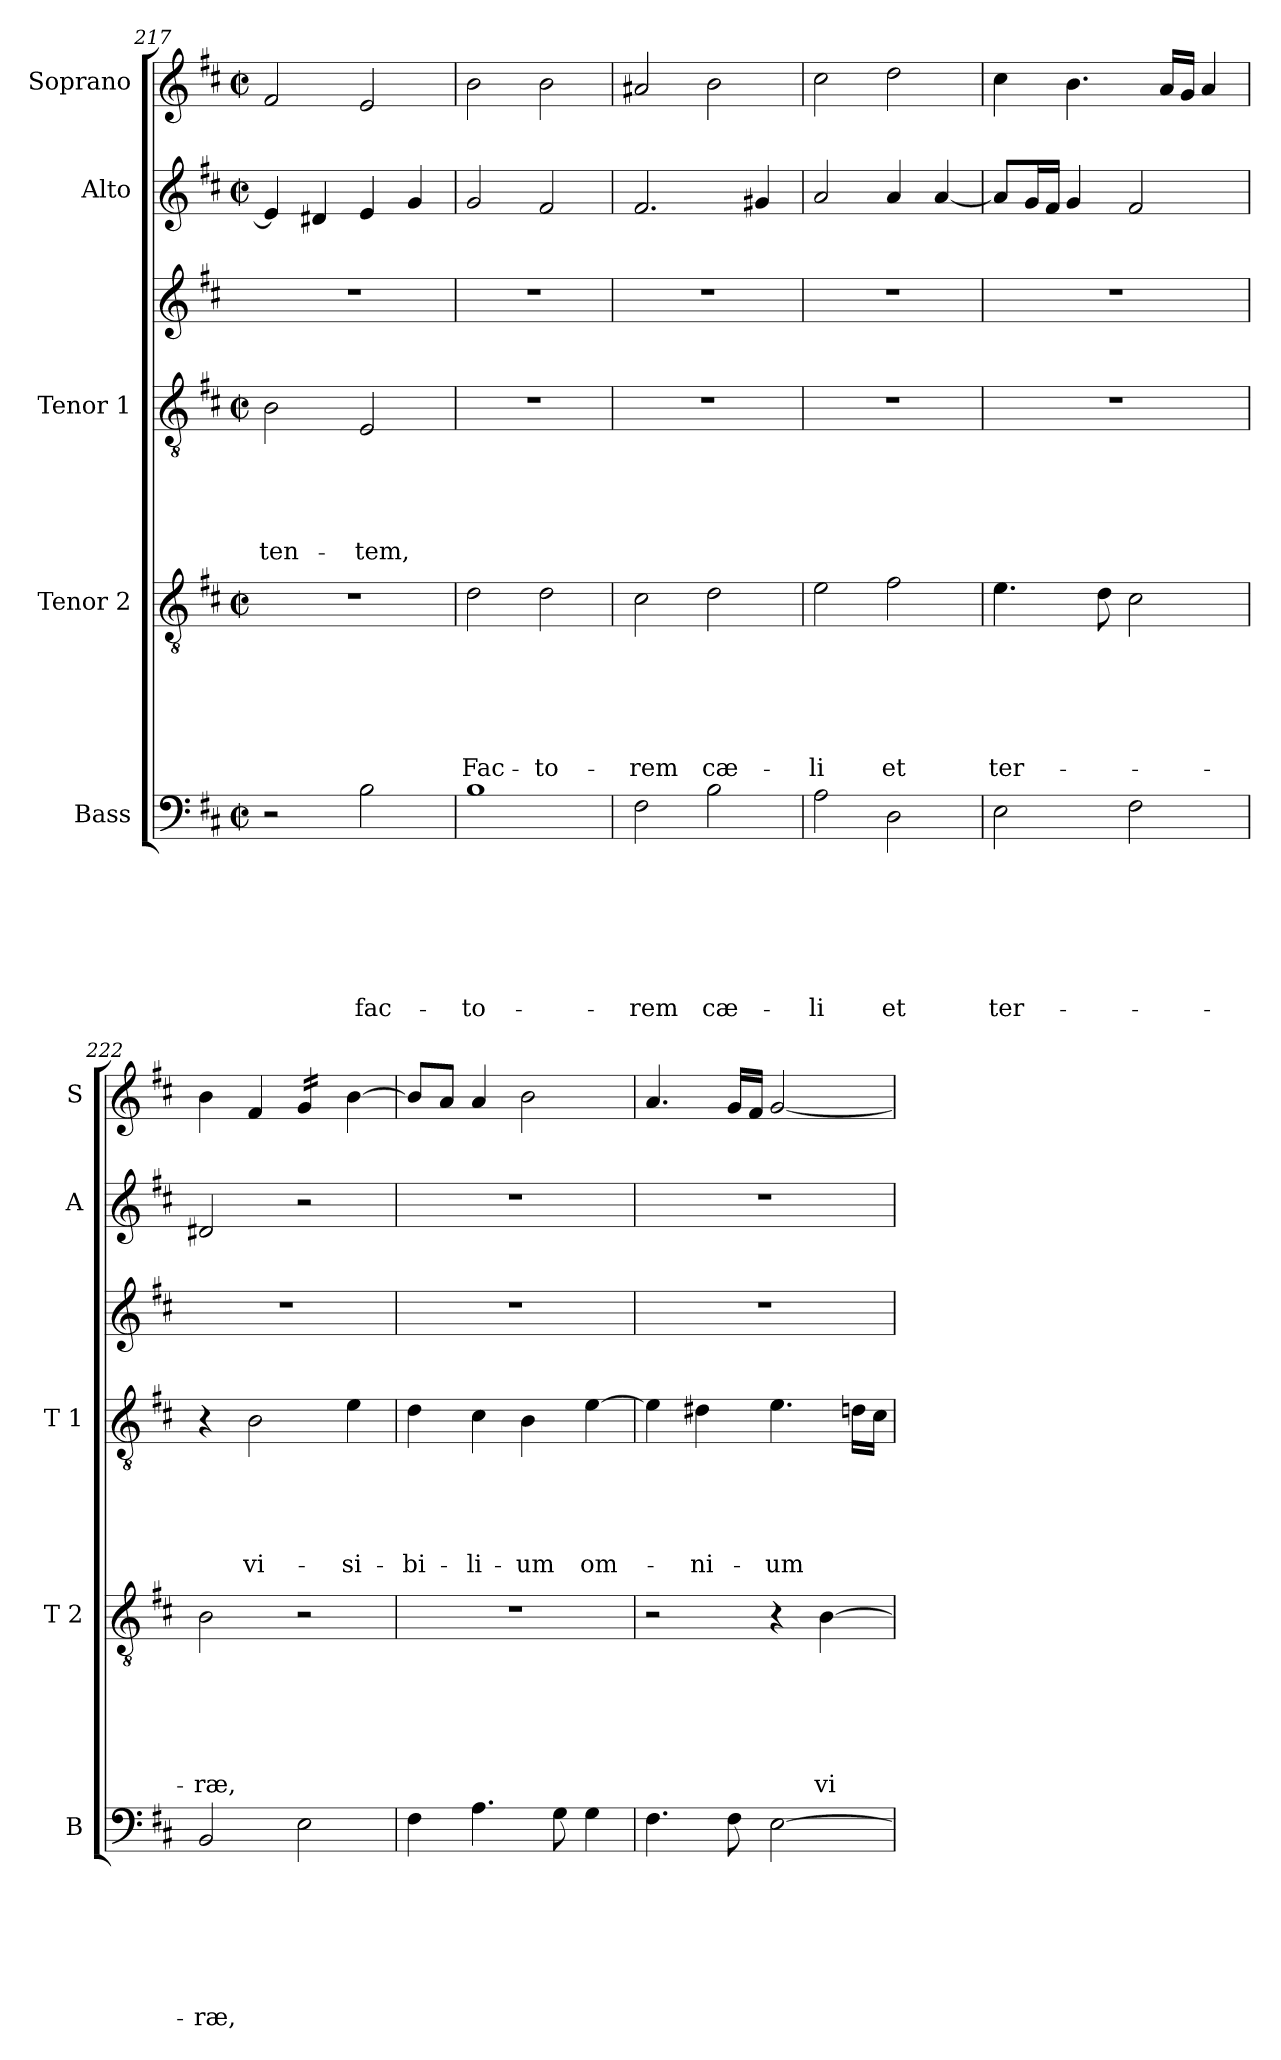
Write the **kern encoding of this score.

**kern	**text	**text	**text	**text	**text	**text	**text	**kern	**text	**text	**text	**text	**text	**text	**kern	**text	**text	**text	**text	**text	**kern	**kern	**kern
*part6	*part6	*part6	*part6	*part6	*part6	*part6	*part6	*part5	*part5	*part5	*part5	*part5	*part5	*part5	*part4	*part4	*part4	*part4	*part4	*part4	*part3	*part2	*part1
*staff6	*staff6	*staff6	*staff6	*staff6	*staff6	*staff6	*staff6	*staff5	*staff5	*staff5	*staff5	*staff5	*staff5	*staff5	*staff4	*staff4	*staff4	*staff4	*staff4	*staff4	*staff3	*staff2	*staff1
*I"Bass	*	*	*	*	*	*	*	*I"Tenor 2	*	*	*	*	*	*	*I"Tenor 1	*	*	*	*	*	*	*I"Alto	*I"Soprano
*I'B	*	*	*	*	*	*	*	*I'T 2	*	*	*	*	*	*	*I'T 1	*	*	*	*	*	*	*I'A	*I'S
!!LO:LB:g=z
*clefF4	*	*	*	*	*	*	*	*clefGv2	*	*	*	*	*	*	*clefGv2	*	*	*	*	*	*clefG2	*clefG2	*clefG2
*k[f#c#]	*	*	*	*	*	*	*	*k[f#c#]	*	*	*	*	*	*	*k[f#c#]	*	*	*	*	*	*k[f#c#]	*k[f#c#]	*k[f#c#]
*D:	*	*	*	*	*	*	*	*D:	*	*	*	*	*	*	*D:	*	*	*	*	*	*D:	*D:	*D:
*M2/2	*	*	*	*	*	*	*	*M2/2	*	*	*	*	*	*	*M2/2	*	*	*	*	*	*	*M2/2	*M2/2
*met(c|)	*	*	*	*	*	*	*	*met(c|)	*	*	*	*	*	*	*met(c|)	*	*	*	*	*	*	*met(c|)	*met(c|)
=217	=217	=217	=217	=217	=217	=217	=217	=217	=217	=217	=217	=217	=217	=217	=217	=217	=217	=217	=217	=217	=217	=217	=217
!	!	!	!	!	!	!	!	!	!	!	!	!	!	!	!	!	!	!	!	!LO:LY:b	!	!	!
2r	.	.	.	.	.	.	.	1r	.	.	.	.	.	.	2B\	.	.	.	.	-ten-	1r	4e/]	2f#/
.	.	.	.	.	.	.	.	.	.	.	.	.	.	.	.	.	.	.	.	.	.	4d#X/	.
!	!	!	!	!	!	!	!LO:LY:b	!	!	!	!	!	!	!	!	!	!	!	!	!LO:LY:b	!	!	!
2B\	.	.	.	.	.	.	fac-	.	.	.	.	.	.	.	2E/	.	.	.	.	-tem,	.	4e/	2e/
.	.	.	.	.	.	.	.	.	.	.	.	.	.	.	.	.	.	.	.	.	.	4g/	.
=218	=218	=218	=218	=218	=218	=218	=218	=218	=218	=218	=218	=218	=218	=218	=218	=218	=218	=218	=218	=218	=218	=218	=218
!	!	!	!	!	!	!	!LO:LY:b	!	!	!	!	!	!	!LO:LY:b	!	!	!	!	!	!	!	!	!
1B	.	.	.	.	.	.	-to-	2d\	.	.	.	.	.	Fac-	1r	.	.	.	.	.	1r	2g/	2b\
!	!	!	!	!	!	!	!	!	!	!	!	!	!	!LO:LY:b	!	!	!	!	!	!	!	!	!
.	.	.	.	.	.	.	.	2d\	.	.	.	.	.	-to-	.	.	.	.	.	.	.	2f#/	2b\
=219	=219	=219	=219	=219	=219	=219	=219	=219	=219	=219	=219	=219	=219	=219	=219	=219	=219	=219	=219	=219	=219	=219	=219
!	!	!	!	!	!	!	!LO:LY:b	!	!	!	!	!	!	!LO:LY:b	!	!	!	!	!	!	!	!	!
2F#\	.	.	.	.	.	.	-rem	2c#\	.	.	.	.	.	-rem	1r	.	.	.	.	.	1r	2.f#/	2a#X/
!	!	!	!	!	!	!	!LO:LY:b	!	!	!	!	!	!	!LO:LY:b	!	!	!	!	!	!	!	!	!
2B\	.	.	.	.	.	.	cæ-	2d\	.	.	.	.	.	cæ-	.	.	.	.	.	.	.	.	2b\
.	.	.	.	.	.	.	.	.	.	.	.	.	.	.	.	.	.	.	.	.	.	4g#X/	.
=220	=220	=220	=220	=220	=220	=220	=220	=220	=220	=220	=220	=220	=220	=220	=220	=220	=220	=220	=220	=220	=220	=220	=220
!	!	!	!	!	!	!	!LO:LY:b	!	!	!	!	!	!	!LO:LY:b	!	!	!	!	!	!	!	!	!
2A\	.	.	.	.	.	.	-li	2e\	.	.	.	.	.	-li	1r	.	.	.	.	.	1r	2a/	2cc#\
!	!	!	!	!	!	!	!LO:LY:b	!	!	!	!	!	!	!LO:LY:b	!	!	!	!	!	!	!	!	!
2D\	.	.	.	.	.	.	et	2f#\	.	.	.	.	.	et	.	.	.	.	.	.	.	4a/	2dd\
.	.	.	.	.	.	.	.	.	.	.	.	.	.	.	.	.	.	.	.	.	.	[<4a/	.
=221	=221	=221	=221	=221	=221	=221	=221	=221	=221	=221	=221	=221	=221	=221	=221	=221	=221	=221	=221	=221	=221	=221	=221
!	!	!	!	!	!	!	!LO:LY:b	!	!	!	!	!	!	!LO:LY:b	!	!	!	!	!	!	!	!	!
2E\	.	.	.	.	.	.	ter-	4.e\	.	.	.	.	.	ter-	1r	.	.	.	.	.	1r	8a/L]	4cc#\
.	.	.	.	.	.	.	.	.	.	.	.	.	.	.	.	.	.	.	.	.	.	16g/L	.
.	.	.	.	.	.	.	.	.	.	.	.	.	.	.	.	.	.	.	.	.	.	16f#/JJ	.
.	.	.	.	.	.	.	.	.	.	.	.	.	.	.	.	.	.	.	.	.	.	4g/	4.b\
.	.	.	.	.	.	.	.	8d\	.	.	.	.	.	.	.	.	.	.	.	.	.	.	.
2F#\	.	.	.	.	.	.	.	2c#\	.	.	.	.	.	.	.	.	.	.	.	.	.	2f#/	.
.	.	.	.	.	.	.	.	.	.	.	.	.	.	.	.	.	.	.	.	.	.	.	16a/LL
.	.	.	.	.	.	.	.	.	.	.	.	.	.	.	.	.	.	.	.	.	.	.	16g/JJ
.	.	.	.	.	.	.	.	.	.	.	.	.	.	.	.	.	.	.	.	.	.	.	4a/
=222	=222	=222	=222	=222	=222	=222	=222	=222	=222	=222	=222	=222	=222	=222	=222	=222	=222	=222	=222	=222	=222	=222	=222
!	!	!	!	!	!	!	!LO:LY:b	!	!	!	!	!	!	!LO:LY:b	!	!	!	!	!	!	!	!	!
2BB/	.	.	.	.	.	.	-ræ,	2B\	.	.	.	.	.	-ræ,	4r	.	.	.	.	.	1r	2d#X/	4b\
!	!	!	!	!	!	!	!	!	!	!	!	!	!	!	!	!	!	!	!	!LO:LY:b	!	!	!
.	.	.	.	.	.	.	.	.	.	.	.	.	.	.	2B\	.	.	.	.	vi-	.	.	4f#/
*	*	*	*	*	*	*	*	*	*	*	*	*	*	*	*	*	*	*	*	*	*	*	*tremolo
2E\	.	.	.	.	.	.	.	2r	.	.	.	.	.	.	.	.	.	.	.	.	.	2r	16g/LL
.	.	.	.	.	.	.	.	.	.	.	.	.	.	.	.	.	.	.	.	.	.	.	16g/
.	.	.	.	.	.	.	.	.	.	.	.	.	.	.	.	.	.	.	.	.	.	.	16g/
.	.	.	.	.	.	.	.	.	.	.	.	.	.	.	.	.	.	.	.	.	.	.	16g/JJ
*	*	*	*	*	*	*	*	*	*	*	*	*	*	*	*	*	*	*	*	*	*	*	*Xtremolo
!	!	!	!	!	!	!	!	!	!	!	!	!	!	!	!	!	!	!	!	!LO:LY:b	!	!	!
.	.	.	.	.	.	.	.	.	.	.	.	.	.	.	4e\	.	.	.	.	-si-	.	.	[<4b\
!!LO:LB:g=z
=223	=223	=223	=223	=223	=223	=223	=223	=223	=223	=223	=223	=223	=223	=223	=223	=223	=223	=223	=223	=223	=223	=223	=223
!	!	!	!	!	!	!	!	!	!	!	!	!	!	!	!	!	!	!	!	!LO:LY:b	!	!	!
4F#\	.	.	.	.	.	.	.	1r	.	.	.	.	.	.	4d\	.	.	.	.	-bi-	1r	1r	8b/L]
.	.	.	.	.	.	.	.	.	.	.	.	.	.	.	.	.	.	.	.	.	.	.	8a/J
!	!	!	!	!	!	!	!	!	!	!	!	!	!	!	!	!	!	!	!	!LO:LY:b	!	!	!
4.A\	.	.	.	.	.	.	.	.	.	.	.	.	.	.	4c#\	.	.	.	.	-li-	.	.	4a/
!	!	!	!	!	!	!	!	!	!	!	!	!	!	!	!	!	!	!	!	!LO:LY:b	!	!	!
.	.	.	.	.	.	.	.	.	.	.	.	.	.	.	4B\	.	.	.	.	-um	.	.	2b\
8G\	.	.	.	.	.	.	.	.	.	.	.	.	.	.	.	.	.	.	.	.	.	.	.
!	!	!	!	!	!	!	!	!	!	!	!	!	!	!	!	!	!	!	!	!LO:LY:b	!	!	!
4G\	.	.	.	.	.	.	.	.	.	.	.	.	.	.	[>4e\	.	.	.	.	om-	.	.	.
=224	=224	=224	=224	=224	=224	=224	=224	=224	=224	=224	=224	=224	=224	=224	=224	=224	=224	=224	=224	=224	=224	=224	=224
4.F#\	.	.	.	.	.	.	.	2r	.	.	.	.	.	.	4e\]	.	.	.	.	.	1r	1r	4.a/
!	!	!	!	!	!	!	!	!	!	!	!	!	!	!	!	!	!	!	!	!LO:LY:b	!	!	!
.	.	.	.	.	.	.	.	.	.	.	.	.	.	.	4d#X\	.	.	.	.	-ni-	.	.	.
8F#\	.	.	.	.	.	.	.	.	.	.	.	.	.	.	.	.	.	.	.	.	.	.	16g/LL
.	.	.	.	.	.	.	.	.	.	.	.	.	.	.	.	.	.	.	.	.	.	.	16f#/JJ
!	!	!	!	!	!	!	!	!	!	!	!	!	!	!	!	!	!	!	!	!LO:LY:b	!	!	!
[>2E\	.	.	.	.	.	.	.	4r	.	.	.	.	.	.	4.e\	.	.	.	.	-um	.	.	[<2g/
!	!	!	!	!	!	!	!	!	!	!	!	!	!	!LO:LY:b	!	!	!	!	!	!	!	!	!
.	.	.	.	.	.	.	.	[>4B\	.	.	.	.	.	vi-	.	.	.	.	.	.	.	.	.
.	.	.	.	.	.	.	.	.	.	.	.	.	.	.	16dn\LL	.	.	.	.	.	.	.	.
.	.	.	.	.	.	.	.	.	.	.	.	.	.	.	16c#\JJ	.	.	.	.	.	.	.	.
=	=	=	=	=	=	=	=	=	=	=	=	=	=	=	=	=	=	=	=	=	=	=	=
*-	*-	*-	*-	*-	*-	*-	*-	*-	*-	*-	*-	*-	*-	*-	*-	*-	*-	*-	*-	*-	*-	*-	*-
